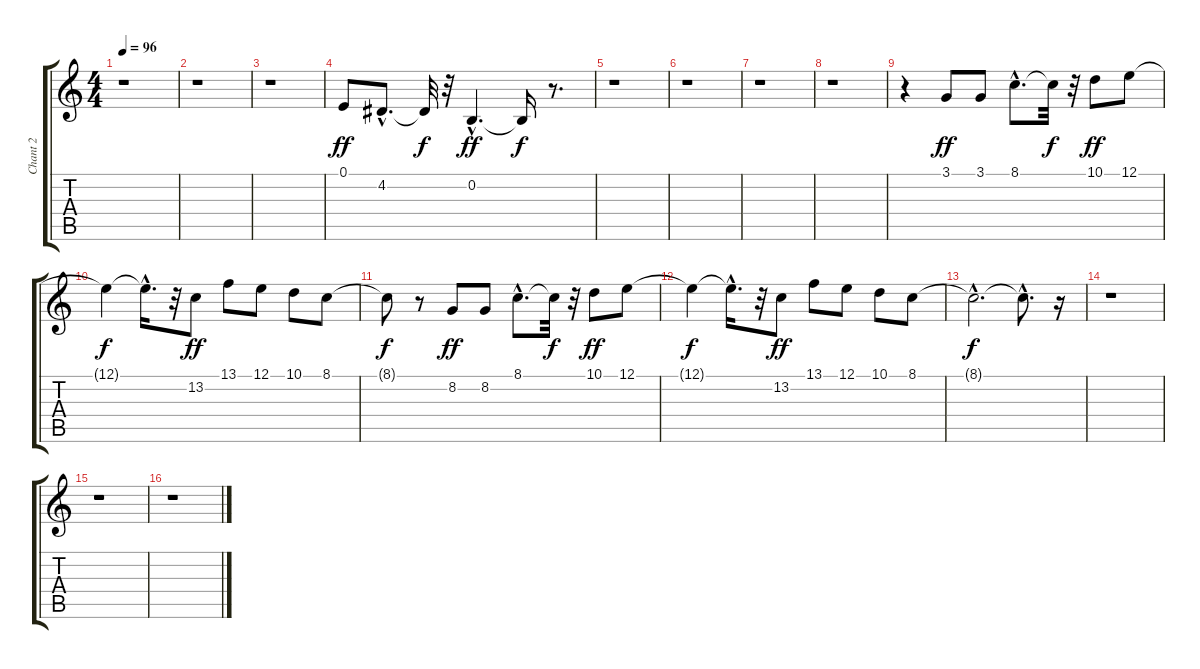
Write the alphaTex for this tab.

\track ("Chant 2" "Chant 2") {instrument synthvoice}
\staff {score tabs}
\tuning (E4 B3 G3 D3 A2 E2) {hide}
\ts (4 4)
\tempo 96
\clef g2
\ks c
r.1{dy f} |
r.1 |
r.1 |
0.1.8{dy ff} 4.2{hac}.8{d} 4.2{t}.32{dy f} r.32 0.2{hac}.4{d dy ff} 0.2{t}.16{dy f} r.8{d} |
r.1 |
r.1 |
r.1 |
r.1 |
r.4 3.1.8{dy ff} 3.1.8 8.1{hac}.8{d} 8.1{t}.32{dy f} r.32 10.1.8{dy ff} 12.1.8 |
12.1{t}.4{dy f} 12.1{hac t}.16{d} r.32 13.2.8{dy ff} 13.1.8 12.1.8 10.1.8 8.1.8 |
8.1{t}.8{dy f} r.8 8.2.8{dy ff} 8.2.8 8.1{hac}.8{d} 8.1{t}.32{dy f} r.32 10.1.8{dy ff} 12.1.8 |
12.1{t}.4{dy f} 12.1{hac t}.16{d} r.32 13.2.8{dy ff} 13.1.8 12.1.8 10.1.8 8.1.8 |
8.1{hac t}.2{d dy f} 8.1{hac t}.8{d} r.16 |
r.1 |
r.1 |
r.1
